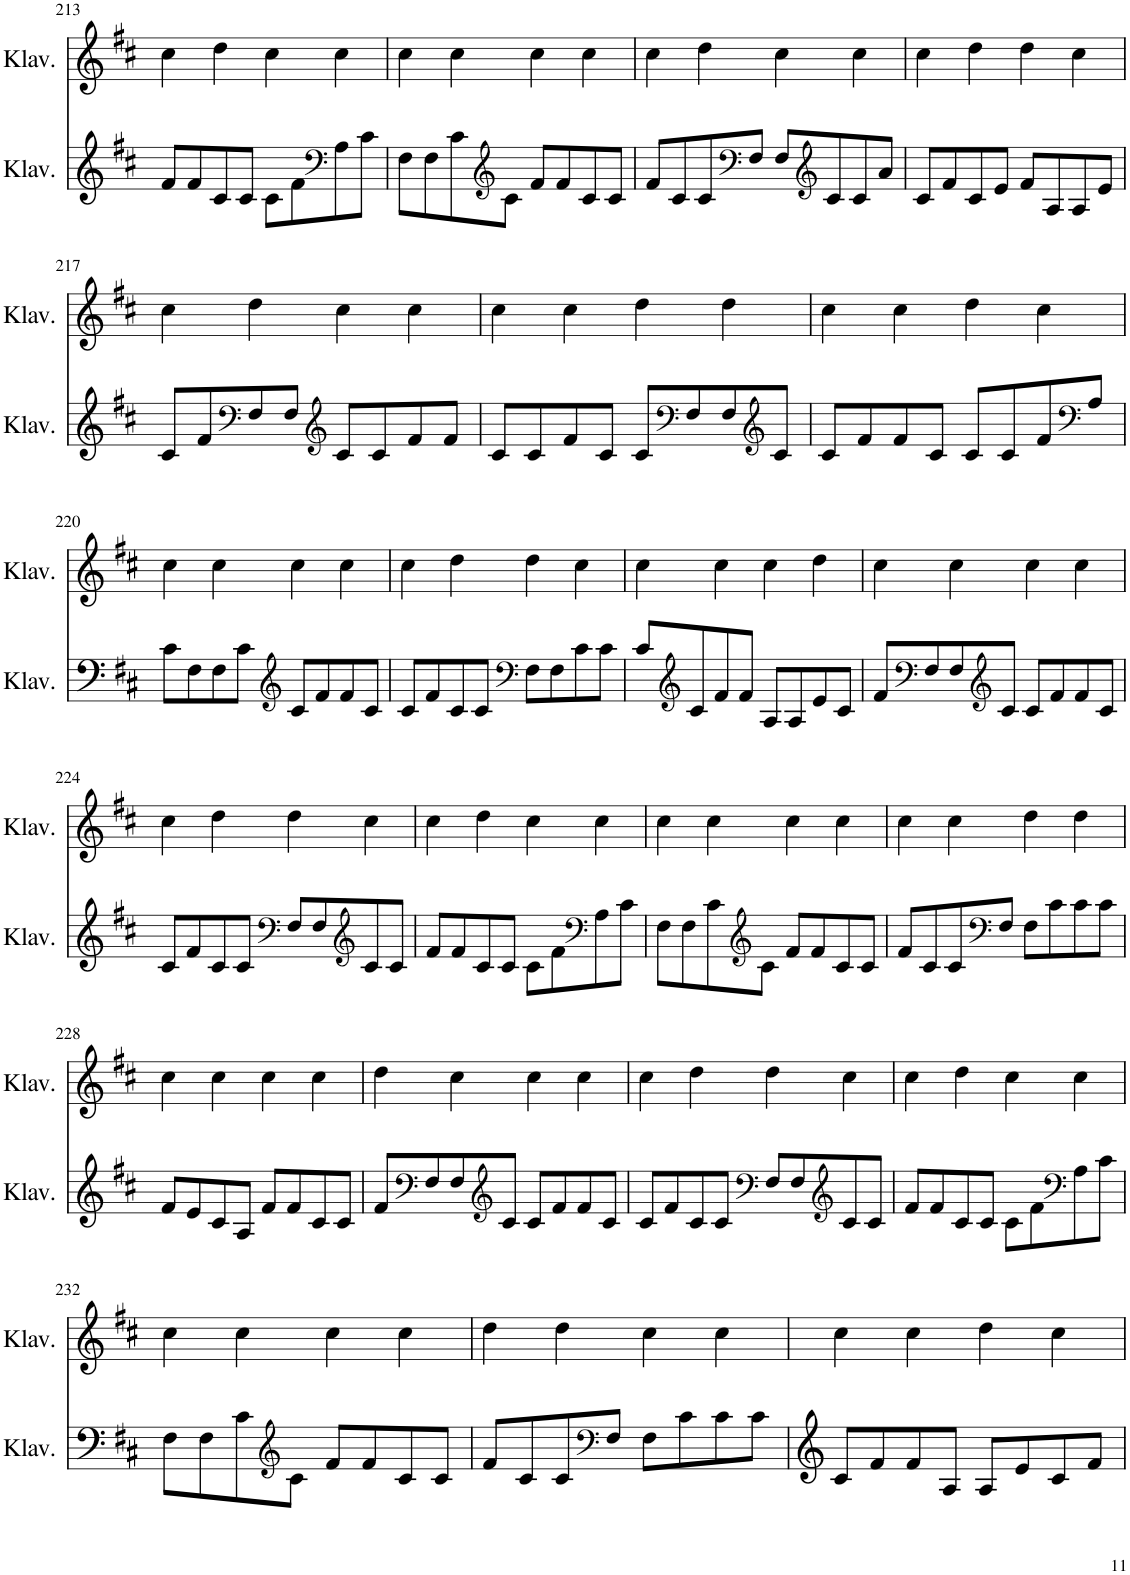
**kern	**kern
*part2	*part1
*staff2	*staff1
*I"Klavier	*I"Klavier
*I'Klav.	*I'Klav.
!!LO:PB:g=z
*clefG2	*clefG2
*k[f#c#]	*k[f#c#]
*M4/4	*M4/4
=213	=213
8f#/L	4cc#\
8f#/	.
8c#/	4dd\
8c#/J	.
8c#\L	4cc#\
8f#\	.
*clefF4	*
8A\	4cc#\
8c#\J	.
=214	=214
8F#\L	4cc#\
8F#\	.
8c#\	4cc#\
*clefG2	*
8c#\J	.
8f#/L	4cc#\
8f#/	.
8c#/	4cc#\
8c#/J	.
=215	=215
8f#/L	4cc#\
8c#/	.
8c#/	4dd\
*clefF4	*
8F#/J	.
8F#/L	4cc#\
*clefG2	*
8c#/	.
8c#/	4cc#\
8a/J	.
=216	=216
8c#/L	4cc#\
8f#/	.
8c#/	4dd\
8e/J	.
8f#/L	4dd\
8A/	.
8A/	4cc#\
8e/J	.
!!LO:LB:g=z
=217	=217
8c#/L	4cc#\
8f#/	.
*clefF4	*
8F#/	4dd\
8F#/J	.
*clefG2	*
8c#/L	4cc#\
8c#/	.
8f#/	4cc#\
8f#/J	.
=218	=218
8c#/L	4cc#\
8c#/	.
8f#/	4cc#\
8c#/J	.
8c#/L	4dd\
*clefF4	*
8F#/	.
8F#/	4dd\
*clefG2	*
8c#/J	.
=219	=219
8c#/L	4cc#\
8f#/	.
8f#/	4cc#\
8c#/J	.
8c#/L	4dd\
8c#/	.
8f#/	4cc#\
*clefF4	*
8A/J	.
!!LO:LB:g=z
=220	=220
8c#\L	4cc#\
8F#\	.
8F#\	4cc#\
8c#\J	.
*clefG2	*
8c#/L	4cc#\
8f#/	.
8f#/	4cc#\
8c#/J	.
=221	=221
8c#/L	4cc#\
8f#/	.
8c#/	4dd\
8c#/J	.
*clefF4	*
8F#\L	4dd\
8F#\	.
8c#\	4cc#\
8c#\J	.
=222	=222
8c#/L	4cc#\
*clefG2	*
8c#/	.
8f#/	4cc#\
8f#/J	.
8A/L	4cc#\
8A/	.
8e/	4dd\
8c#/J	.
=223	=223
8f#/L	4cc#\
*clefF4	*
8F#/	.
8F#/	4cc#\
*clefG2	*
8c#/J	.
8c#/L	4cc#\
8f#/	.
8f#/	4cc#\
8c#/J	.
!!LO:LB:g=z
=224	=224
8c#/L	4cc#\
8f#/	.
8c#/	4dd\
8c#/J	.
*clefF4	*
8F#/L	4dd\
8F#/	.
*clefG2	*
8c#/	4cc#\
8c#/J	.
=225	=225
8f#/L	4cc#\
8f#/	.
8c#/	4dd\
8c#/J	.
8c#\L	4cc#\
8f#\	.
*clefF4	*
8A\	4cc#\
8c#\J	.
=226	=226
8F#\L	4cc#\
8F#\	.
8c#\	4cc#\
*clefG2	*
8c#\J	.
8f#/L	4cc#\
8f#/	.
8c#/	4cc#\
8c#/J	.
=227	=227
8f#/L	4cc#\
8c#/	.
8c#/	4cc#\
*clefF4	*
8F#/J	.
8F#\L	4dd\
8c#\	.
8c#\	4dd\
8c#\J	.
!!LO:LB:g=z
=228	=228
8f#/L	4cc#\
8e/	.
8c#/	4cc#\
8A/J	.
8f#/L	4cc#\
8f#/	.
8c#/	4cc#\
8c#/J	.
=229	=229
8f#/L	4dd\
*clefF4	*
8F#/	.
8F#/	4cc#\
*clefG2	*
8c#/J	.
8c#/L	4cc#\
8f#/	.
8f#/	4cc#\
8c#/J	.
=230	=230
8c#/L	4cc#\
8f#/	.
8c#/	4dd\
8c#/J	.
*clefF4	*
8F#/L	4dd\
8F#/	.
*clefG2	*
8c#/	4cc#\
8c#/J	.
=231	=231
8f#/L	4cc#\
8f#/	.
8c#/	4dd\
8c#/J	.
8c#\L	4cc#\
8f#\	.
*clefF4	*
8A\	4cc#\
8c#\J	.
!!LO:LB:g=z
=232	=232
8F#\L	4cc#\
8F#\	.
8c#\	4cc#\
*clefG2	*
8c#\J	.
8f#/L	4cc#\
8f#/	.
8c#/	4cc#\
8c#/J	.
=233	=233
8f#/L	4dd\
8c#/	.
8c#/	4dd\
*clefF4	*
8F#/J	.
8F#\L	4cc#\
8c#\	.
8c#\	4cc#\
8c#\J	.
=234	=234
8c#/L	4cc#\
8f#/	.
8f#/	4cc#\
8A/J	.
8A/L	4dd\
8e/	.
8c#/	4cc#\
8f#/J	.
=	=
*-	*-
